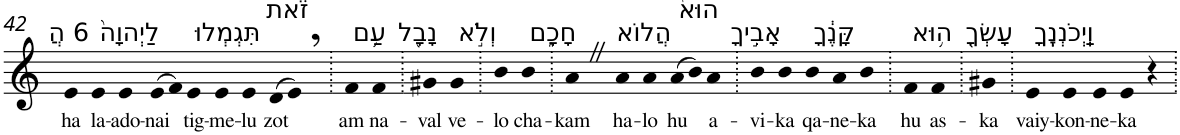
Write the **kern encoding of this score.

**kern	**text
*part1	*part1
*staff1	*staff1
*I"Piano	*
*I'Pno	*
!!LO:PB:g=z
*clefG2	*
*k[]	*
=42	=42
!LO:TX:a:t=6 הֲ	!
!	!LO:LY:b
4e	ha
!LO:TX:a:t=לַיְהוָה֙	!
!	!LO:LY:b
4e	la-
!	!LO:LY:b
4e	-ado-
!	!LO:LY:b
(>8e	-nai
8f)	.
!LO:TX:a:t=תִּגְמְלוּ	!
!	!LO:LY:b
4e	tig-
!	!LO:LY:b
4e	-me-
!	!LO:LY:b
4e	-lu
!LO:TX:a:t=זֹ֔את	!
!	!LO:LY:b
(>8d	zot
8e,)	.
=43.	=43.
!LO:TX:a:t=עַ֥ם	!
!	!LO:LY:b
4f	am
!LO:TX:a:t=נָבָ֖ל	!
!	!LO:LY:b
4f	na-
=44.	=44.
!	!LO:LY:b
4g#X	-val
!LO:TX:a:t=וְלֹ֣א	!
!	!LO:LY:b
4g#	ve-
=45.	=45.
!	!LO:LY:b
4b	-lo
!LO:TX:a:t=חָכָ֑ם	!
!	!LO:LY:b
4b	cha-
=46.	=46.
!	!LO:LY:b
4aZ	-kam
!LO:TX:a:t=הֲלוֹא	!
!	!LO:LY:b
4a	ha-
!	!LO:LY:b
4a	-lo
!LO:TX:a:t=הוּא֙	!
!	!LO:LY:b
(8a	hu
8b)	.
!LO:TX:a:t=אָבִ֣יךָ	!
!	!LO:LY:b
4a	a-
=47.	=47.
!	!LO:LY:b
4b	-vi-
!	!LO:LY:b
4b	-ka
!LO:TX:a:t=קָּנֶ֔ךָ	!
!	!LO:LY:b
4b	qa-
!	!LO:LY:b
4a	-ne-
!	!LO:LY:b
4b	-ka
=48.	=48.
!LO:TX:a:t=ה֥וּא	!
!	!LO:LY:b
4f	hu
!LO:TX:a:t=עָשְׂךָ֖	!
!	!LO:LY:b
4f	as-
=49.	=49.
!	!LO:LY:b
4g#X	-ka
=50.	=50.
!LO:TX:a:t=וַֽיְכֹנְנֶֽךָ	!
!	!LO:LY:b
4e	vaiy-
!	!LO:LY:b
4e	-kon-
!	!LO:LY:b
4e	-ne-
!	!LO:LY:b
4e	-ka
4r	.
=.	=.
*-	*-
